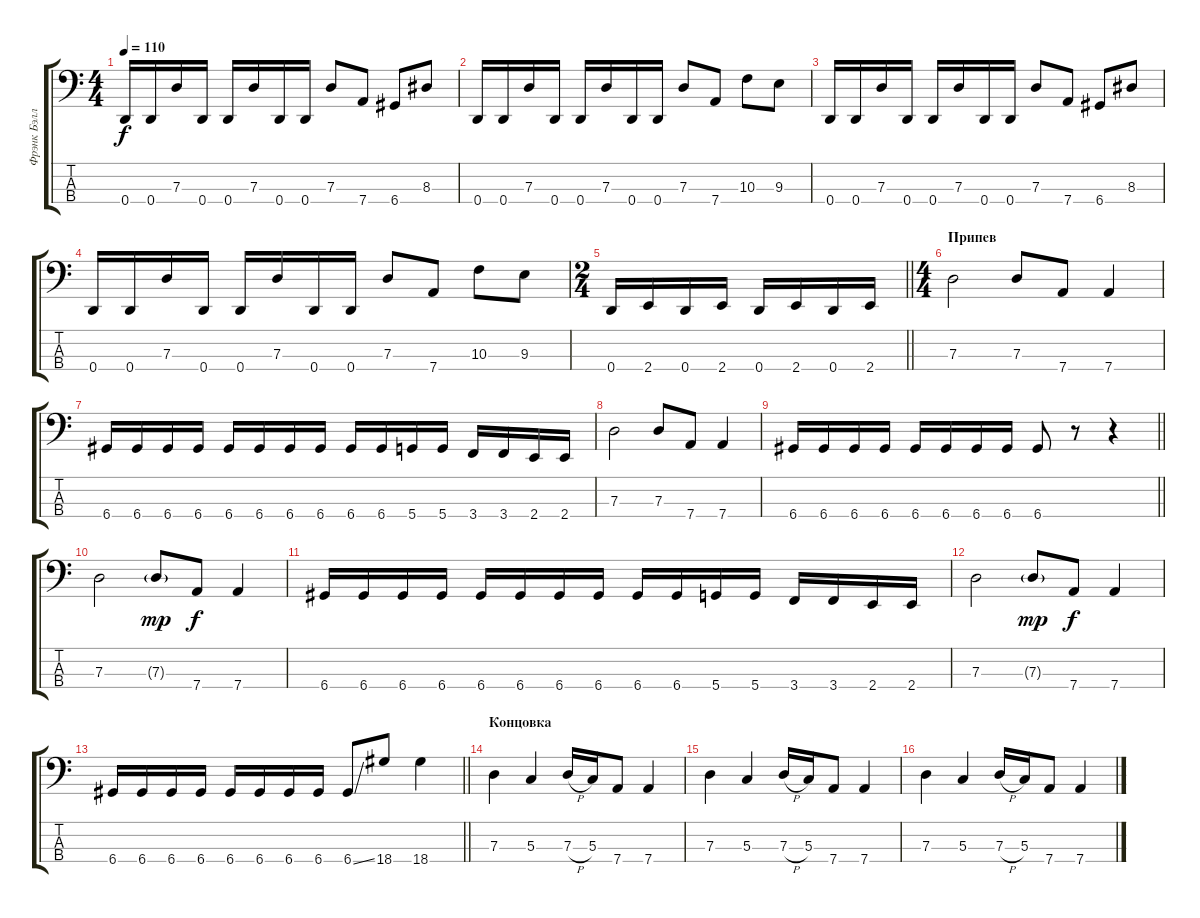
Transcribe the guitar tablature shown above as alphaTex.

\track ("Фрэнк Бэлло" "Фрэнк Бэлл") {instrument electricbasspick}
\staff {score tabs}
\tuning (F2 C2 G1 D1) {hide}
\ts (4 4)
\tempo 110
\clef f4
\ks c
0.4.16{dy f} 0.4.16 7.3.16 0.4.16 0.4.16 7.3.16 0.4.16 0.4.16 7.3.8 7.4.8 6.4.8 8.3.8 |
0.4.16 0.4.16 7.3.16 0.4.16 0.4.16 7.3.16 0.4.16 0.4.16 7.3.8 7.4.8 10.3.8 9.3.8 |
0.4.16 0.4.16 7.3.16 0.4.16 0.4.16 7.3.16 0.4.16 0.4.16 7.3.8 7.4.8 6.4.8 8.3.8 |
0.4.16 0.4.16 7.3.16 0.4.16 0.4.16 7.3.16 0.4.16 0.4.16 7.3.8 7.4.8 10.3.8 9.3.8 |
\ts (2 4)
\barLineRight lightlight
0.4.16 2.4.16 0.4.16 2.4.16 0.4.16 2.4.16 0.4.16 2.4.16 |
\ts (4 4)
\section ("" "Припев")
7.3.2{instrument electricbasspick} 7.3.8 7.4.8 7.4.4 |
6.4.16 6.4.16 6.4.16 6.4.16 6.4.16 6.4.16 6.4.16 6.4.16 6.4.16 6.4.16 5.4.16 5.4.16 3.4.16 3.4.16 2.4.16 2.4.16 |
7.3.2 7.3.8 7.4.8 7.4.4 |
\barLineRight lightlight
6.4.16 6.4.16 6.4.16 6.4.16 6.4.16 6.4.16 6.4.16 6.4.16 6.4.8 r.8 r.4 |
7.3.2 7.3{g}.8{dy mp} 7.4.8{dy f} 7.4.4 |
6.4.16 6.4.16 6.4.16 6.4.16 6.4.16 6.4.16 6.4.16 6.4.16 6.4.16 6.4.16 5.4.16 5.4.16 3.4.16 3.4.16 2.4.16 2.4.16 |
7.3.2 7.3{g}.8{dy mp} 7.4.8{dy f} 7.4.4 |
\barLineRight lightlight
6.4.16 6.4.16 6.4.16 6.4.16 6.4.16 6.4.16 6.4.16 6.4.16 6.4{ss}.8 18.4.8 18.4.4 |
\section ("" "Концовка")
7.3.4{instrument slapbass1} 5.3.4 7.3{h}.16 5.3.16 7.4.8 7.4.4 |
7.3.4 5.3.4 7.3{h}.16 5.3.16 7.4.8 7.4.4 |
7.3.4 5.3.4 7.3{h}.16 5.3.16 7.4.8 7.4.4
